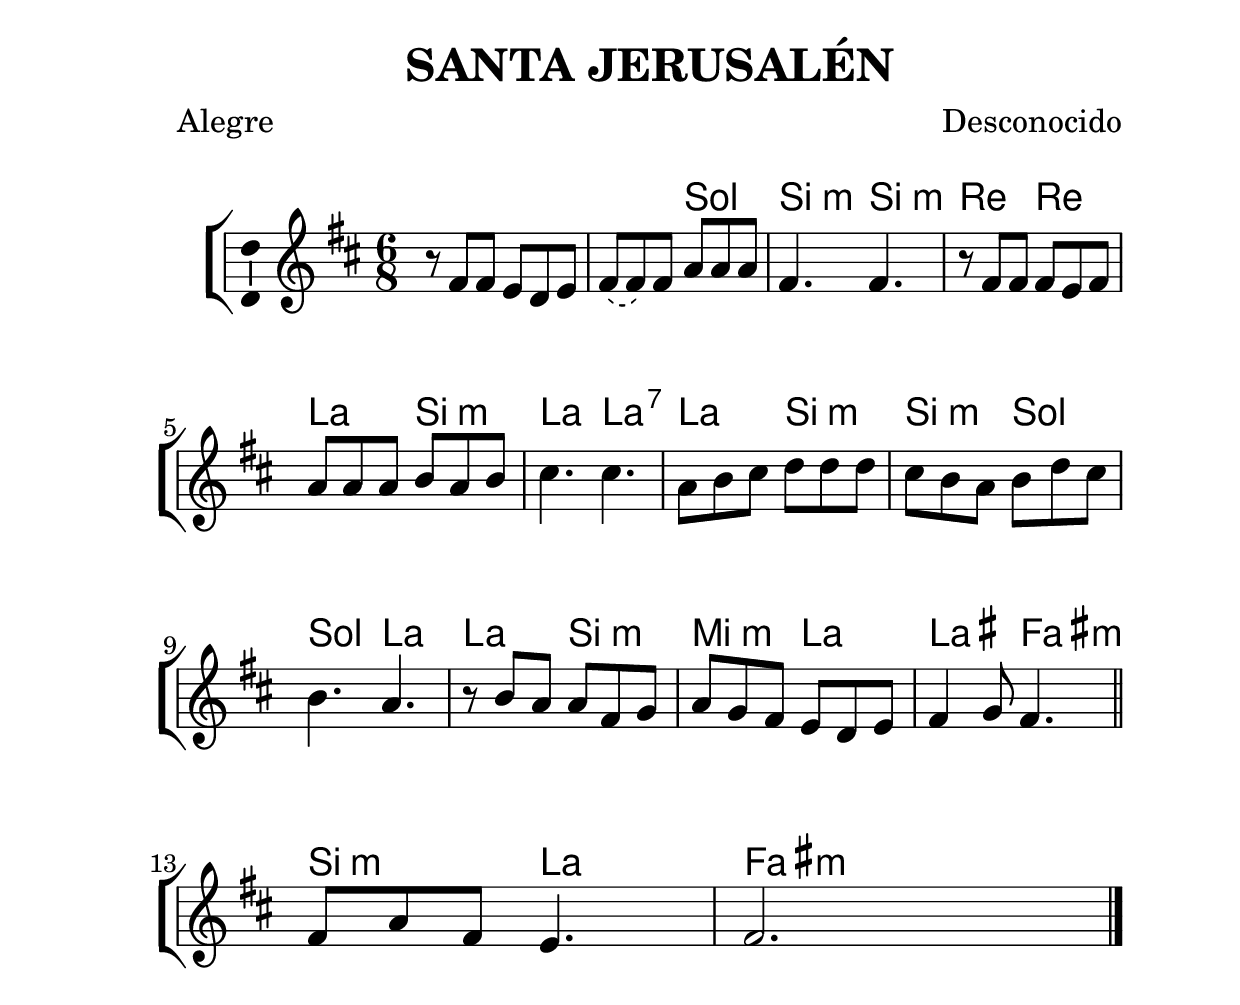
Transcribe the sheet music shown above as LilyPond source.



%versión de lilypond para la que se ha escrito esta partitura:
\version "2.16.0"

	%Tamaño papel
	#(set-default-paper-size "a4")
	%Tamaño partitura
	#(set-global-staff-size 28)
	%No responde al pulsar sobre una nota
	#(ly:set-option 'point-and-click #f)

%parámetros del encabezamiento:
\header {
	%title = "SANTA JERUSALÉN"
	title = \markup{\fontsize #-1 "SANTA JERUSALÉN"}
	subtitle = ""
	composer = "Desconocido"
	poet = "Alegre"
	meter = ""
	arranger = ""
%	tagline="Monasterio de la Madre de Dios. Buenafuente del Sistal."
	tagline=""
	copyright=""
	tiempo = ""
	usos = ""
	letra = "Santa Jerusalén, Ciudad de los cielos, primorosa visión de la paz y la vida, hasta el cielo levantas tus torres de gloria, fiel Esposa de Cristo Señor, Santa Iglesia. Te ha entregado Dios Padre su dote de gloria, Jesucristo, el Esposo te viste de gracia, Reina y Madre, fecunda en la Sangre de Cristo, fulgurante Ciudad de los siglos futuros. Tus portones, labrados en piedras preciosas, permanecen abiertos a todos los hombres: ¡qué feliz el que llega a tus arcos triunfales vencedor de la muerte en las luchas del mundo. Como forman un pan los granos dispersos, como funden su jugo las uvas lejanas, piedras vivas, traídas de toda la tierra, forman juntas en haz tu inmortal edificio. Demos gloria y honor para siempre a Dios Padre, y a Jesús, piedra firme y sillar de la Iglesia, y al Espíritu, Vida y salud de los hijos, alabanza, honor y poder para siempre. Amén."
	}

%parámetros asociados al papel:
\paper  {
	oddHeaderMarkup = \markup {\fill-line { \on-the-fly #not-first-page \fromproperty #'header:title \on-the-fly #not-first-page \fromproperty #'header:composer }}
	evenHeaderMarkup = \markup {\fill-line { \fromproperty #'header:composer \fromproperty #'header:title }}
	#(set-paper-size "a4")
	print-page-number = ##f
	first-page-number = 1
	print-first-page-number = ##f
%	head-separation = 3.0 \cm
	top-margin = 2.0 \cm
	bottom-margin = 0.0\cm
%%%	bottom-margin = -2.0\cm
	left-margin = 3.0 \cm
	line-width = 16.0 \cm
	indent = 8\mm
	interscoreline = 2.\mm
	between-system-space = 15\mm
%	para que las partituras no llenen la hoja:
	ragged-bottom = ##t
%	idem para la última hoja:
	ragged-last-bottom = ##f
%	para que las partituras llenen el ancho del papel:
	ragged-last = ##f
	after-title-space = 2.5 \cm
%page-count=1
%system-count=7

	%Flexible Vertical Spacing
%	markup-markup-spacing =
%	#'((basic-distance . 15) (minimum-distance . 15) (padding . 3))
	markup-system-spacing =
	#'((basic-distance . 15) (minimum-distance . 15) (padding . 3))
	system-system-spacing =
	#'((basic-distance . 15) (minimum-distance . 15) (padding . 3))
	score-system-spacing =
	#'((basic-distance . 15) (minimum-distance . 15) (padding . 5))
%	top-system-spacing = % header
%	#'((basic-distance . 8) (minimum-distance . 0) (padding . 0))
%	top-markup-spacing =
%	#'((basic-distance . 20) (minimum-distance . 20) (padding . 0))
	last-bottom-spacing = % footer
	#'((basic-distance . 5) (minimum-distance . 5) (padding . 0))
%	score-markup-spacing =
%	#'((basic-distance . 16) (minimum-distance . 13) (padding . 0))

	}


%parámetros que afectan a toda la partitura:
global =  {
	%clave de sol (G):
	\clef G
	%armadura:
%%%	\transpose a b
	\key d \major
	\tempo 4=75
	\set Score.tempoHideNote = ##t
	}


acordes = {
	\italianChords
	\chordmode {
%%%	\transpose a b
{

s4. s4. s4.
g4. b:m b:m
d d a b:m a a:7
a b:m b:m g
g a a b:m e:m
a ais fis:m
b:m a fis:m

	}
	}
}

melodia =
%%%	\transpose a b
{
	\relative c' {
\time 6/8

\phrasingSlurDashed

r8 fis8 fis e d e
fis \(fis\) fis a a a
fis4. fis
r8 fis8 fis fis e fis
a8 a a b a b
cis4. cis
a8 b cis d d d
cis8 b a b d cis
b4. a
r8 b8 a a fis g
a8 g fis e d e
fis4 g8 fis4.

\bar "||"
\break
fis8 a fis e4.
fis2.

\bar "|."
}
}


texto = \lyricmode {
\set stanza =#"1. " San -- ta Je -- ru -- sa -- lén, __ _ Ciu -- dad de los cie -- los,
pri -- mo -- ro -- sa vi -- sión de la paz y la vi -- da,
has -- _ ta~el cie -- lo le -- van -- tas tus to -- rres de glo -- ria,
fiel Es -- po -- sa de Cris -- to Se -- ñor, San -- ta~I -- gle -- _ sia.

	}

textodos = \lyricmode {
\set stanza =#"2. " Te~ha~en -- tre -- ga -- do Dios Pa -- dre su do -- te de glo -- ria,
Je -- su -- cris -- to,~el Es -- po -- so te vis -- te de gra -- cia,
Rei -- _ na~y Ma -- dre, fe -- cun -- da~en la San -- gre de Cris -- to,
ful -- gu -- ran -- te Ciu -- dad de los si -- glos fu -- tu -- _ ros.

	}

textotres = \lyricmode {
\set stanza =#"3. " Tus por -- to -- nes, la -- bra -- dos en pie -- dras pre -- cio -- sas,
per -- ma -- ne -- cen a -- bier -- tos a to -- dos los hom -- bres:
¡qué __ _ fe -- liz el que lle -- ga~a tus ar -- cos triun -- fa -- les
ven -- ce -- dor de la muer -- te~en las lu -- chas del mun -- _ do.

	}

textocuatro = \lyricmode {
\set stanza =#"4. " Co -- mo for -- man un pan __ _ los gra -- nos dis -- per -- sos,
co -- mo fun -- den su ju -- go las u -- vas le -- ja -- nas,
pie -- _ dras vi -- vas, tra -- í -- das de to -- da la tie -- rra,
for -- man jun -- tas en haz tu~in -- mor -- tal e -- di -- fi -- _ cio.

	}

textocinco = \lyricmode {
\set stanza =#"5. " De -- mos glo -- ria y~ho -- nor pa -- ra siem -- pre~a Dios Pa -- dre,
y~a Je -- sús, pie -- dra fir -- me~y si -- llar de la~I -- gle -- sia,
y~al __ _ Es -- pí -- ri -- tu, Vi -- da~y sa -- lud de los hi -- jos,
a -- la -- ban -- za, ho -- nor y po -- der pa -- ra siem -- _ pre.
A -- _ _ mén. __ _

	}


acordesStaff = \context ChordNames = acordesStaff <<
	\set chordChanges = ##f
	\acordes
	>>


vozStaff = \context Voice = vozStaff
\with {\consists "Ambitus_engraver"}
<<
	\set Staff.instrumentName = ""
	\set Staff.shortInstrumentName = ""
	\set Staff.midiInstrument = #"acoustic grand"
	\set Staff.midiMinimumVolume = #0.7
	\set Staff.midiMaximumVolume = #0.9
	\global
	\melodia
	>>


textoStaff = \context Lyrics = textoStaff <<
%	\set vocalName =#"1. "
	\set shortVocalName =#"1. "
	\lyricsto vozStaff \texto
	>>

textodosStaff = \context Lyrics = textodosStaff <<
%	\set vocalName =#"2. "
	\set shortVocalName =#"2. "
	\lyricsto vozStaff \textodos
	>>

textotresStaff = \context Lyrics = textotresStaff <<
%	\set vocalName =#"3. "
	\set shortVocalName =#"3. "
	\lyricsto vozStaff \textotres
	>>

textocuatroStaff = \context Lyrics = textocuatroStaff <<
%	\set vocalName =#"4. "
	\set shortVocalName =#"4. "
	\lyricsto vozStaff \textocuatro
	>>

textocincoStaff = \context Lyrics = textocincoStaff <<
%	\set vocalName =#"5. "
	\set shortVocalName =#"5. "
	\lyricsto vozStaff \textocinco
	>>


\book {
	\score {
		\context ChoirStaff {
			\override StaffGroup.SystemStartBracket #'collapse-height = #1
			\override Score.SystemStartBar #'collapse-height = #1
			<<
			\acordesStaff
			\vozStaff
			\textoStaff
			\textodosStaff
			\textotresStaff
			\textocuatroStaff
			\textocincoStaff
			>>
		}
		\layout {
	    		\context {
				\Lyrics
				%\override LyricText #'font-size = #2
				}
	   		\context {
				\Score
				%\override StaffSymbol #'staff-space = #(magstep +3)
%%%				\override InstrumentName #'X-offset = #1.5
				\override InstrumentName #'X-offset = #2.5
				\override InstrumentName #'font-series = #'bold
				}
%%%			\context {
%%%				\Staff
%%%				\remove "Time_signature_engraver"
%%%				\override BarLine #'transparent = ##t
%%%				}
			}
		}
	\score {
		\context ChoirStaff {
			\override StaffGroup.SystemStartBracket #'collapse-height = #1
			\override Score.SystemStartBar #'collapse-height = #1
			<<
			\acordesStaff
			\vozStaff
			>>
		}
		\midi {
	  		\context {
	  			\Score
				tempoWholesPerMinute = #(ly:make-moment 70 4)
				}
			}
		}
}


